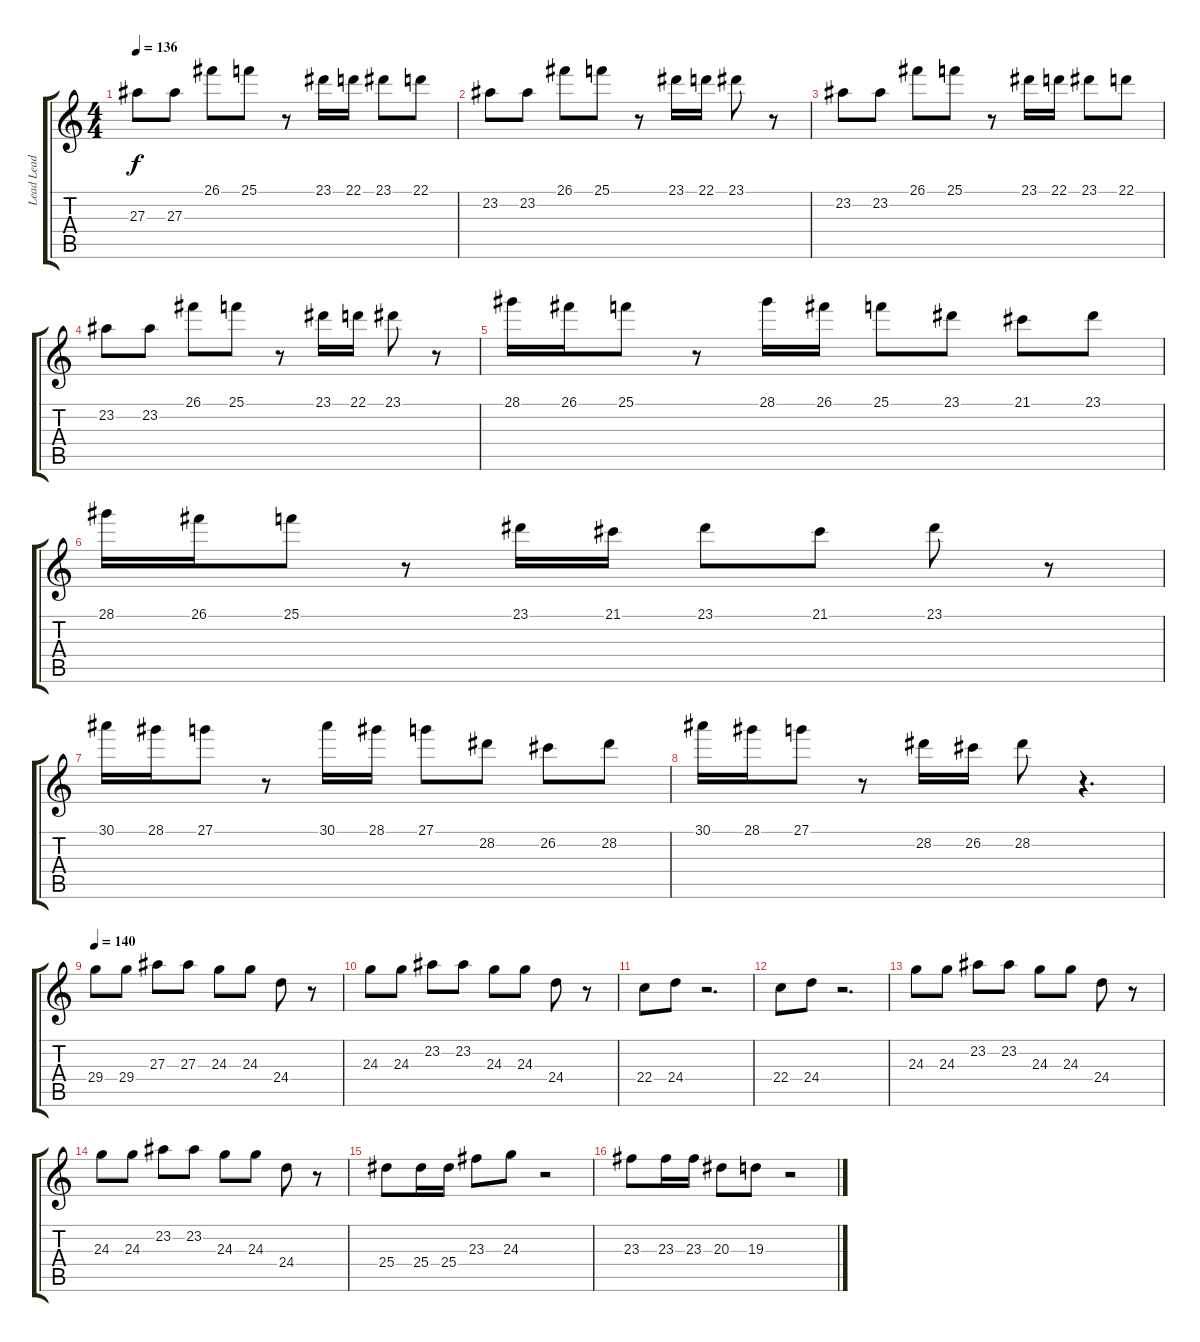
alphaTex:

\track ("Lead Lead" "Lead Lead") {instrument acousticgrandpiano}
\staff {score tabs}
\tuning (E4 B3 G3 D3 A2 E2) {hide}
\ts (4 4)
\tempo 136
\clef g2
\ks c
27.3.8{dy f} 27.3.8 26.1.8 25.1.8 r.8 23.1.16 22.1.16 23.1.8 22.1.8 |
23.2.8 23.2.8 26.1.8 25.1.8 r.8 23.1.16 22.1.16 23.1.8 r.8 |
23.2.8 23.2.8 26.1.8 25.1.8 r.8 23.1.16 22.1.16 23.1.8 22.1.8 |
23.2.8 23.2.8 26.1.8 25.1.8 r.8 23.1.16 22.1.16 23.1.8 r.8 |
28.1.16 26.1.16 25.1.8 r.8 28.1.16 26.1.16 25.1.8 23.1.8 21.1.8 23.1.8 |
28.1.16 26.1.16 25.1.8 r.8 23.1.16 21.1.16 23.1.8 21.1.8 23.1.8 r.8 |
30.1.16 28.1.16 27.1.8 r.8 30.1.16 28.1.16 27.1.8 28.2.8 26.2.8 28.2.8 |
30.1.16 28.1.16 27.1.8 r.8 28.2.16 26.2.16 28.2.8 r.4{d} |
\tempo 140
29.4.8 29.4.8 27.3.8 27.3.8 24.3.8 24.3.8 24.4.8 r.8 |
24.3.8 24.3.8 23.2.8 23.2.8 24.3.8 24.3.8 24.4.8 r.8 |
22.4.8 24.4.8 r.2{d} |
22.4.8 24.4.8 r.2{d} |
24.3.8 24.3.8 23.2.8 23.2.8 24.3.8 24.3.8 24.4.8 r.8 |
24.3.8 24.3.8 23.2.8 23.2.8 24.3.8 24.3.8 24.4.8 r.8 |
25.4.8 25.4.16 25.4.16 23.3.8 24.3.8 r.2 |
23.3.8 23.3.16 23.3.16 20.3.8 19.3.8 r.2
